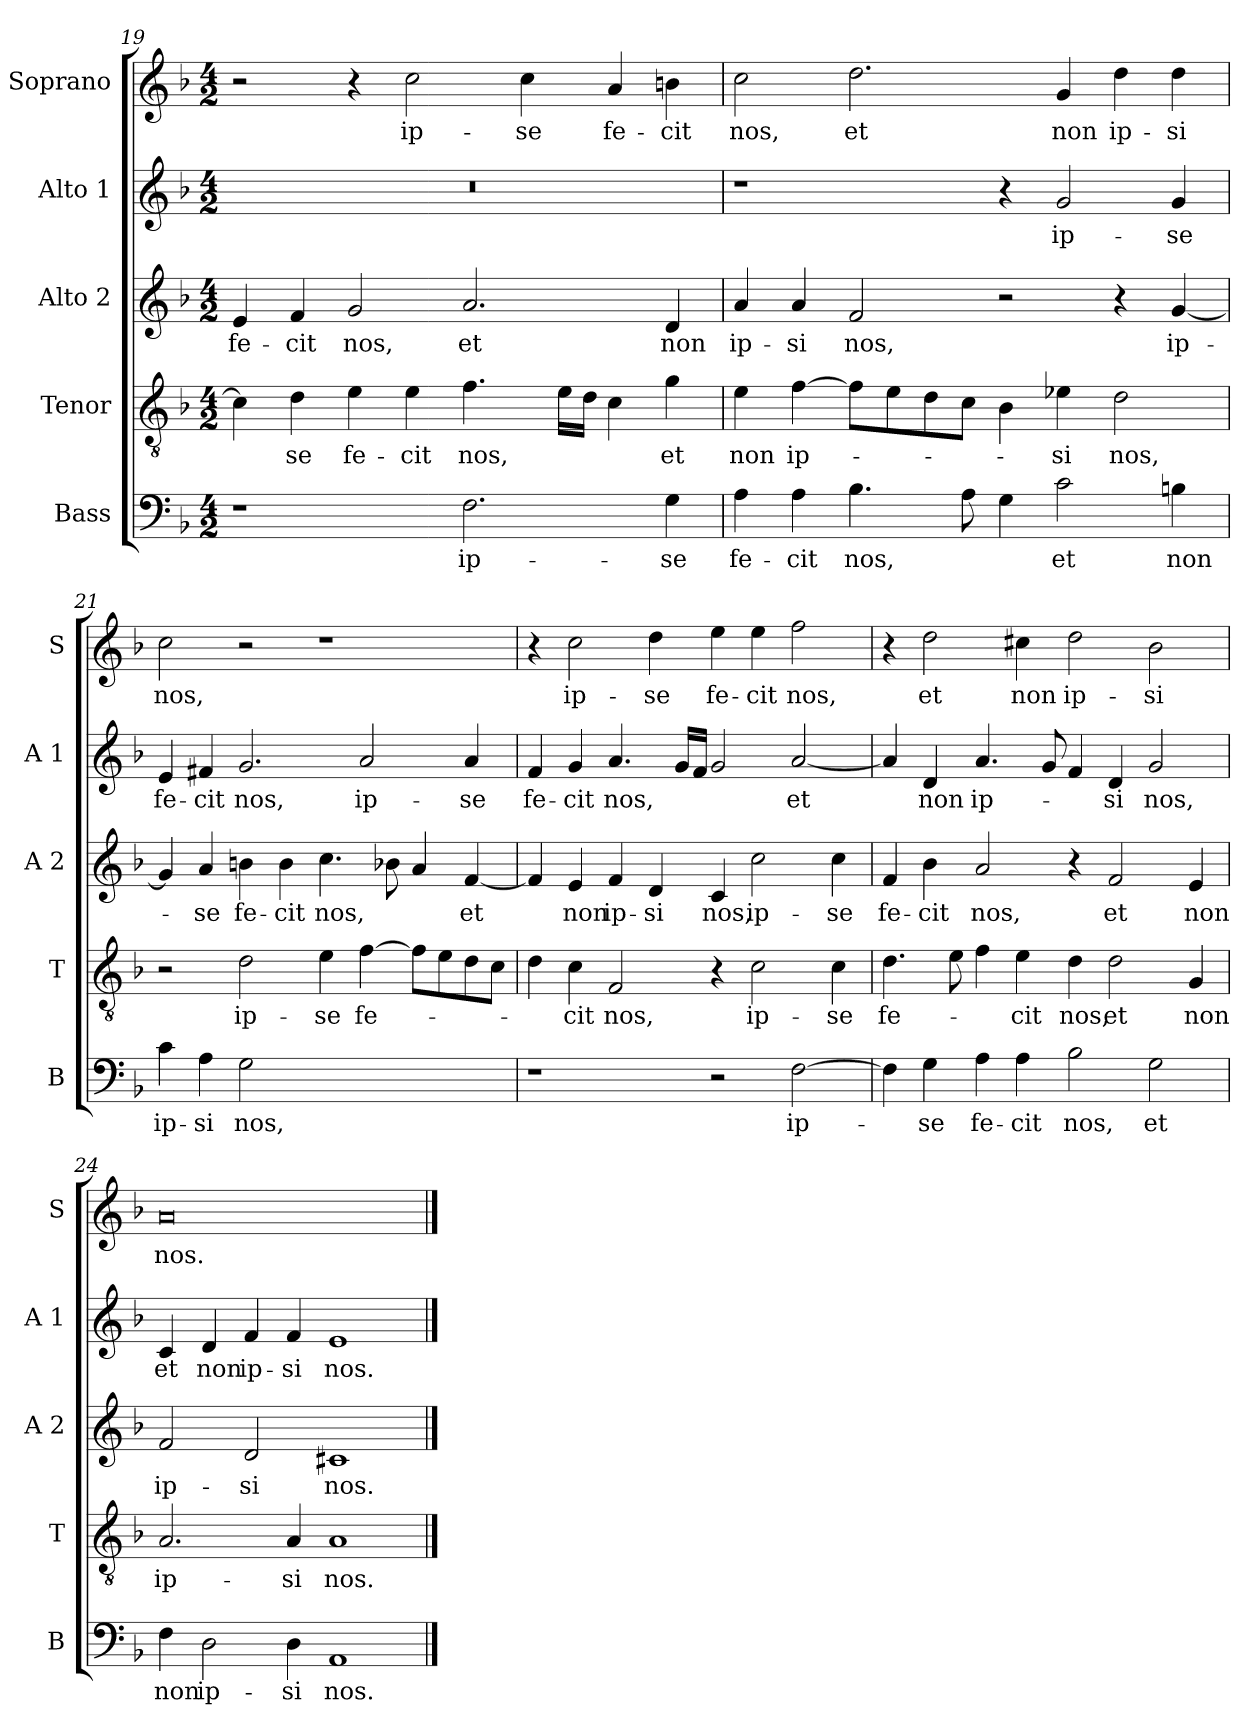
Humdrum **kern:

**kern	**text	**kern	**text	**kern	**text	**kern	**text	**kern	**text
*part5	*part5	*part4	*part4	*part3	*part3	*part2	*part2	*part1	*part1
*staff5	*staff5	*staff4	*staff4	*staff3	*staff3	*staff2	*staff2	*staff1	*staff1
*I"Bass	*	*I"Tenor	*	*I"Alto 2	*	*I"Alto 1	*	*I"Soprano	*
*I'B	*	*I'T	*	*I'A 2	*	*I'A 1	*	*I'S	*
*clefF4	*	*clefGv2	*	*clefG2	*	*clefG2	*	*clefG2	*
*k[b-]	*	*k[b-]	*	*k[b-]	*	*k[b-]	*	*k[b-]	*
*F:	*	*F:	*	*F:	*	*F:	*	*F:	*
*M4/2	*	*M4/2	*	*M4/2	*	*M4/2	*	*M4/2	*
=19	=19	=19	=19	=19	=19	=19	=19	=19	=19
!	!	!	!	!	!LO:LY:b	!	!	!	!
1r	.	4c\]	.	4e/	fe-	0r	.	2r	.
!	!	!	!LO:LY:b	!	!LO:LY:b	!	!	!	!
.	.	4d\	-se	4f/	-cit	.	.	.	.
!	!	!	!LO:LY:b	!	!LO:LY:b	!	!	!	!
.	.	4e\	fe-	2g/	nos,	.	.	4r	.
!	!	!	!LO:LY:b	!	!	!	!	!	!LO:LY:b
.	.	4e\	-cit	.	.	.	.	2cc\	ip-
!	!LO:LY:b	!	!LO:LY:b	!	!LO:LY:b	!	!	!	!
2.F\	ip-	4.f\	nos,	2.a/	et	.	.	.	.
!	!	!	!	!	!	!	!	!	!LO:LY:b
.	.	.	.	.	.	.	.	4cc\	-se
.	.	16e\LL	.	.	.	.	.	.	.
.	.	16d\JJ	.	.	.	.	.	.	.
!	!	!	!	!	!	!	!	!	!LO:LY:b
.	.	4c\	.	.	.	.	.	4a/	fe-
!	!LO:LY:b	!	!LO:LY:b	!	!LO:LY:b	!	!	!	!LO:LY:b
4G\	-se	4g\	et	4d/	non	.	.	4bn\	-cit
!!LO:LB:g=z
=20	=20	=20	=20	=20	=20	=20	=20	=20	=20
!	!LO:LY:b	!	!LO:LY:b	!	!LO:LY:b	!	!	!	!LO:LY:b
4A\	fe-	4e\	non	4a/	ip-	1r	.	2cc\	nos,
!	!LO:LY:b	!	!LO:LY:b	!	!LO:LY:b	!	!	!	!
4A\	-cit	[4f\	ip-	4a/	-si	.	.	.	.
!	!LO:LY:b	!	!	!	!LO:LY:b	!	!	!	!LO:LY:b
4.B-\	nos,	8f\L]	.	2f/	nos,	.	.	2.dd\	et
.	.	8e\	.	.	.	.	.	.	.
.	.	8d\	.	.	.	.	.	.	.
8A\	.	8c\J	.	.	.	.	.	.	.
4G\	.	4B-\	.	2r	.	4r	.	.	.
!	!LO:LY:b	!	!LO:LY:b	!	!	!	!LO:LY:b	!	!LO:LY:b
2c\	et	4e-X\	-si	.	.	2g/	ip-	4g/	non
!	!	!	!LO:LY:b	!	!	!	!	!	!LO:LY:b
.	.	2d\	nos,	4r	.	.	.	4dd\	ip-
!	!LO:LY:b	!	!	!	!LO:LY:b	!	!LO:LY:b	!	!LO:LY:b
4Bn\	non	.	.	[4g/	ip-	4g/	-se	4dd\	-si
=21	=21	=21	=21	=21	=21	=21	=21	=21	=21
!	!LO:LY:b	!	!	!	!	!	!LO:LY:b	!	!LO:LY:b
4c\	ip-	2r	.	4g/]	.	4e/	fe-	2cc\	nos,
!	!LO:LY:b	!	!	!	!LO:LY:b	!	!LO:LY:b	!	!
4A\	-si	.	.	4a/	-se	4f#X/	-cit	.	.
!	!LO:LY:b	!	!LO:LY:b	!	!LO:LY:b	!	!LO:LY:b	!	!
2G\	nos,	2d\	ip-	4bn\	fe-	2.g/	nos,	2r	.
!	!	!	!	!	!LO:LY:b	!	!	!	!
.	.	.	.	4b\	-cit	.	.	.	.
!	!	!	!LO:LY:b	!	!LO:LY:b	!	!	!	!
1ryy	.	4e\	-se	4.cc\	nos,	.	.	1r	.
!	!	!	!LO:LY:b	!	!	!	!LO:LY:b	!	!
.	.	[4f\	fe-	.	.	2a/	ip-	.	.
.	.	.	.	8b-X\	.	.	.	.	.
.	.	8f\L]	.	4a/	.	.	.	.	.
.	.	8e\	.	.	.	.	.	.	.
!	!	!	!	!	!LO:LY:b	!	!LO:LY:b	!	!
.	.	8d\	.	[4f/	et	4a/	-se	.	.
.	.	8c\J	.	.	.	.	.	.	.
=22	=22	=22	=22	=22	=22	=22	=22	=22	=22
!	!	!	!	!	!	!	!LO:LY:b	!	!
1r	.	4d\	.	4f/]	.	4f/	fe-	4r	.
!	!	!	!LO:LY:b	!	!LO:LY:b	!	!LO:LY:b	!	!LO:LY:b
.	.	4c\	-cit	4e/	non	4g/	-cit	2cc\	ip-
!	!	!	!LO:LY:b	!	!LO:LY:b	!	!LO:LY:b	!	!
.	.	2F/	nos,	4f/	ip-	4.a/	nos,	.	.
!	!	!	!	!	!LO:LY:b	!	!	!	!LO:LY:b
.	.	.	.	4d/	-si	.	.	4dd\	-se
.	.	.	.	.	.	16g/LL	.	.	.
.	.	.	.	.	.	16f/JJ	.	.	.
!	!	!	!	!	!LO:LY:b	!	!	!	!LO:LY:b
2r	.	4r	.	4c/	nos,	2g/	.	4ee\	fe-
!	!	!	!LO:LY:b	!	!LO:LY:b	!	!	!	!LO:LY:b
.	.	2c\	ip-	2cc\	ip-	.	.	4ee\	-cit
!	!LO:LY:b	!	!	!	!	!	!LO:LY:b	!	!LO:LY:b
[2F\	ip-	.	.	.	.	[2a/	et	2ff\	nos,
!	!	!	!LO:LY:b	!	!LO:LY:b	!	!	!	!
.	.	4c\	-se	4cc\	-se	.	.	.	.
!!LO:LB:g=z
=23	=23	=23	=23	=23	=23	=23	=23	=23	=23
!	!	!	!LO:LY:b	!	!LO:LY:b	!	!	!	!
4F\]	.	4.d\	fe-	4f/	fe-	4a/]	.	4r	.
!	!LO:LY:b	!	!	!	!LO:LY:b	!	!LO:LY:b	!	!LO:LY:b
4G\	-se	.	.	4b-\	-cit	4d/	non	2dd\	et
.	.	8e\	.	.	.	.	.	.	.
!	!LO:LY:b	!	!	!	!LO:LY:b	!	!LO:LY:b	!	!
4A\	fe-	4f\	.	2a/	nos,	4.a/	ip-	.	.
!	!LO:LY:b	!	!LO:LY:b	!	!	!	!	!	!LO:LY:b
4A\	-cit	4e\	-cit	.	.	.	.	4cc#X\	non
.	.	.	.	.	.	8g/	.	.	.
!	!LO:LY:b	!	!LO:LY:b	!	!	!	!	!	!LO:LY:b
2B-\	nos,	4d\	nos,	4r	.	4f/	.	2dd\	ip-
!	!	!	!LO:LY:b	!	!LO:LY:b	!	!LO:LY:b	!	!
.	.	2d\	et	2f/	et	4d/	-si	.	.
!	!LO:LY:b	!	!	!	!	!	!LO:LY:b	!	!LO:LY:b
2G\	et	.	.	.	.	2g/	nos,	2b-\	-si
!	!	!	!LO:LY:b	!	!LO:LY:b	!	!	!	!
.	.	4G/	non	4e/	non	.	.	.	.
=24	=24	=24	=24	=24	=24	=24	=24	=24	=24
!	!LO:LY:b	!	!LO:LY:b	!	!LO:LY:b	!	!LO:LY:b	!	!LO:LY:b
4F\	non	2.A/	ip-	2f/	ip-	4c/	et	0a	nos.
!	!LO:LY:b	!	!	!	!	!	!LO:LY:b	!	!
2D\	ip-	.	.	.	.	4d/	non	.	.
!	!	!	!	!	!LO:LY:b	!	!LO:LY:b	!	!
.	.	.	.	2d/	-si	4f/	ip-	.	.
!	!LO:LY:b	!	!LO:LY:b	!	!	!	!LO:LY:b	!	!
4D\	-si	4A/	-si	.	.	4f/	-si	.	.
!	!LO:LY:b	!	!LO:LY:b	!	!LO:LY:b	!	!LO:LY:b	!	!
1AA	nos.	1A	nos.	1c#X	nos.	1e	nos.	.	.
==	==	==	==	==	==	==	==	==	==
*-	*-	*-	*-	*-	*-	*-	*-	*-	*-
